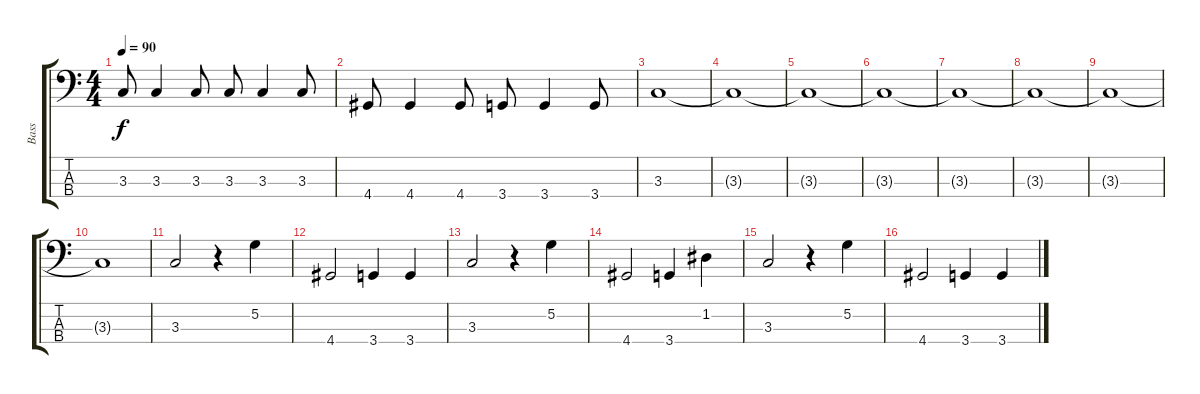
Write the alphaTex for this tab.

\track ("Bass" "Bass") {instrument acousticbass}
\staff {score tabs}
\tuning (G2 D2 A1 E1) {hide}
\ts (4 4)
\tempo 90
\clef f4
\ks c
3.3.8{dy f} 3.3.4 3.3.8 3.3.8 3.3.4 3.3.8 |
4.4.8 4.4.4 4.4.8 3.4.8 3.4.4 3.4.8 |
3.3.1 |
3.3{t}.1 |
3.3{t}.1 |
3.3{t}.1 |
3.3{t}.1 |
3.3{t}.1 |
3.3{t}.1 |
3.3{t}.1 |
3.3.2{instrument slapbass2} r.4 5.2.4 |
4.4.2 3.4.4 3.4.4 |
3.3.2 r.4 5.2.4 |
4.4.2 3.4.4 1.2.4 |
3.3.2{instrument slapbass2} r.4 5.2.4 |
4.4.2 3.4.4 3.4.4
